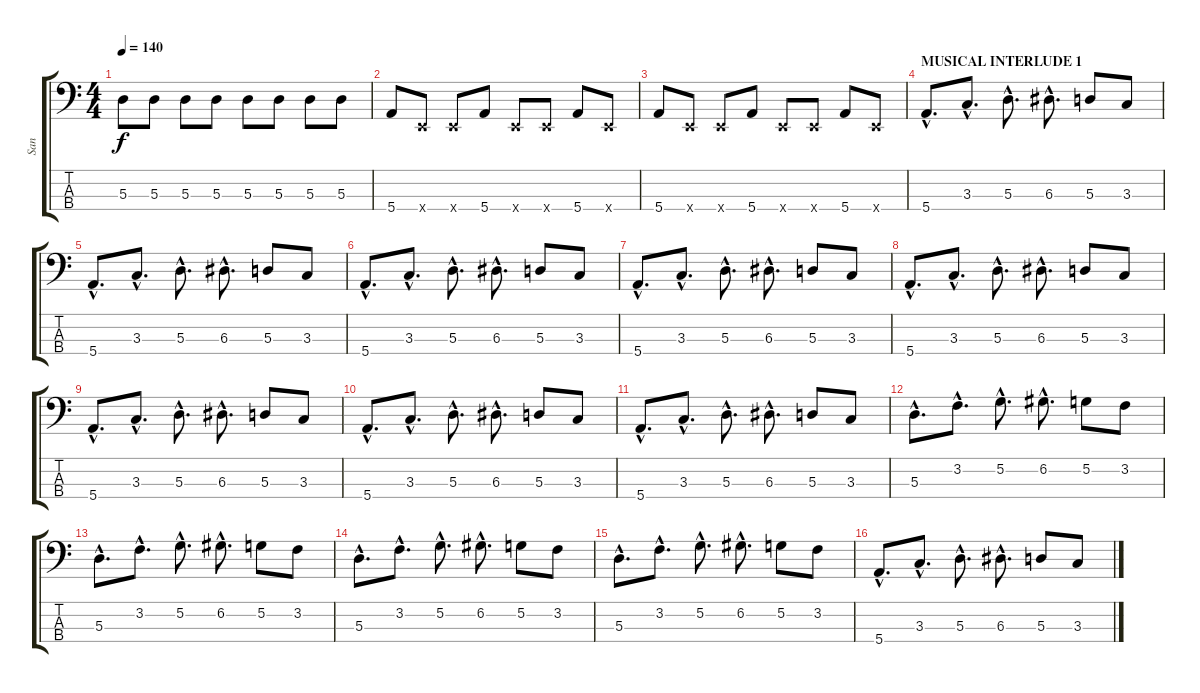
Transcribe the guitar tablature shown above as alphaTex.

\track ("San" "San") {instrument electricbasspick}
\staff {score tabs}
\tuning (G2 D2 A1 E1) {hide}
\ts (4 4)
\tempo 140
\clef f4
\ks c
5.3.8{dy f} 5.3.8 5.3.8 5.3.8 5.3.8 5.3.8 5.3.8 5.3.8 |
5.4.8 0.4{x}.8 0.4{x}.8 5.4.8 0.4{x}.8 0.4{x}.8 5.4.8 0.4{x}.8 |
5.4.8 0.4{x}.8 0.4{x}.8 5.4.8 0.4{x}.8 0.4{x}.8 5.4.8 0.4{x}.8 |
\section ("" "MUSICAL INTERLUDE 1")
5.4{hac}.8{d} 3.3{hac}.8{d} 5.3{hac}.8{d} 6.3{hac}.8{d} 5.3.8 3.3.8 |
5.4{hac}.8{d} 3.3{hac}.8{d} 5.3{hac}.8{d} 6.3{hac}.8{d} 5.3.8 3.3.8 |
5.4{hac}.8{d} 3.3{hac}.8{d} 5.3{hac}.8{d} 6.3{hac}.8{d} 5.3.8 3.3.8 |
5.4{hac}.8{d} 3.3{hac}.8{d} 5.3{hac}.8{d} 6.3{hac}.8{d} 5.3.8 3.3.8 |
5.4{hac}.8{d} 3.3{hac}.8{d} 5.3{hac}.8{d} 6.3{hac}.8{d} 5.3.8 3.3.8 |
5.4{hac}.8{d} 3.3{hac}.8{d} 5.3{hac}.8{d} 6.3{hac}.8{d} 5.3.8 3.3.8 |
5.4{hac}.8{d} 3.3{hac}.8{d} 5.3{hac}.8{d} 6.3{hac}.8{d} 5.3.8 3.3.8 |
5.4{hac}.8{d} 3.3{hac}.8{d} 5.3{hac}.8{d} 6.3{hac}.8{d} 5.3.8 3.3.8 |
5.3{hac}.8{d} 3.2{hac}.8{d} 5.2{hac}.8{d} 6.2{hac}.8{d} 5.2.8 3.2.8 |
5.3{hac}.8{d} 3.2{hac}.8{d} 5.2{hac}.8{d} 6.2{hac}.8{d} 5.2.8 3.2.8 |
5.3{hac}.8{d} 3.2{hac}.8{d} 5.2{hac}.8{d} 6.2{hac}.8{d} 5.2.8 3.2.8 |
5.3{hac}.8{d} 3.2{hac}.8{d} 5.2{hac}.8{d} 6.2{hac}.8{d} 5.2.8 3.2.8 |
5.4{hac}.8{d} 3.3{hac}.8{d} 5.3{hac}.8{d} 6.3{hac}.8{d} 5.3.8 3.3.8
